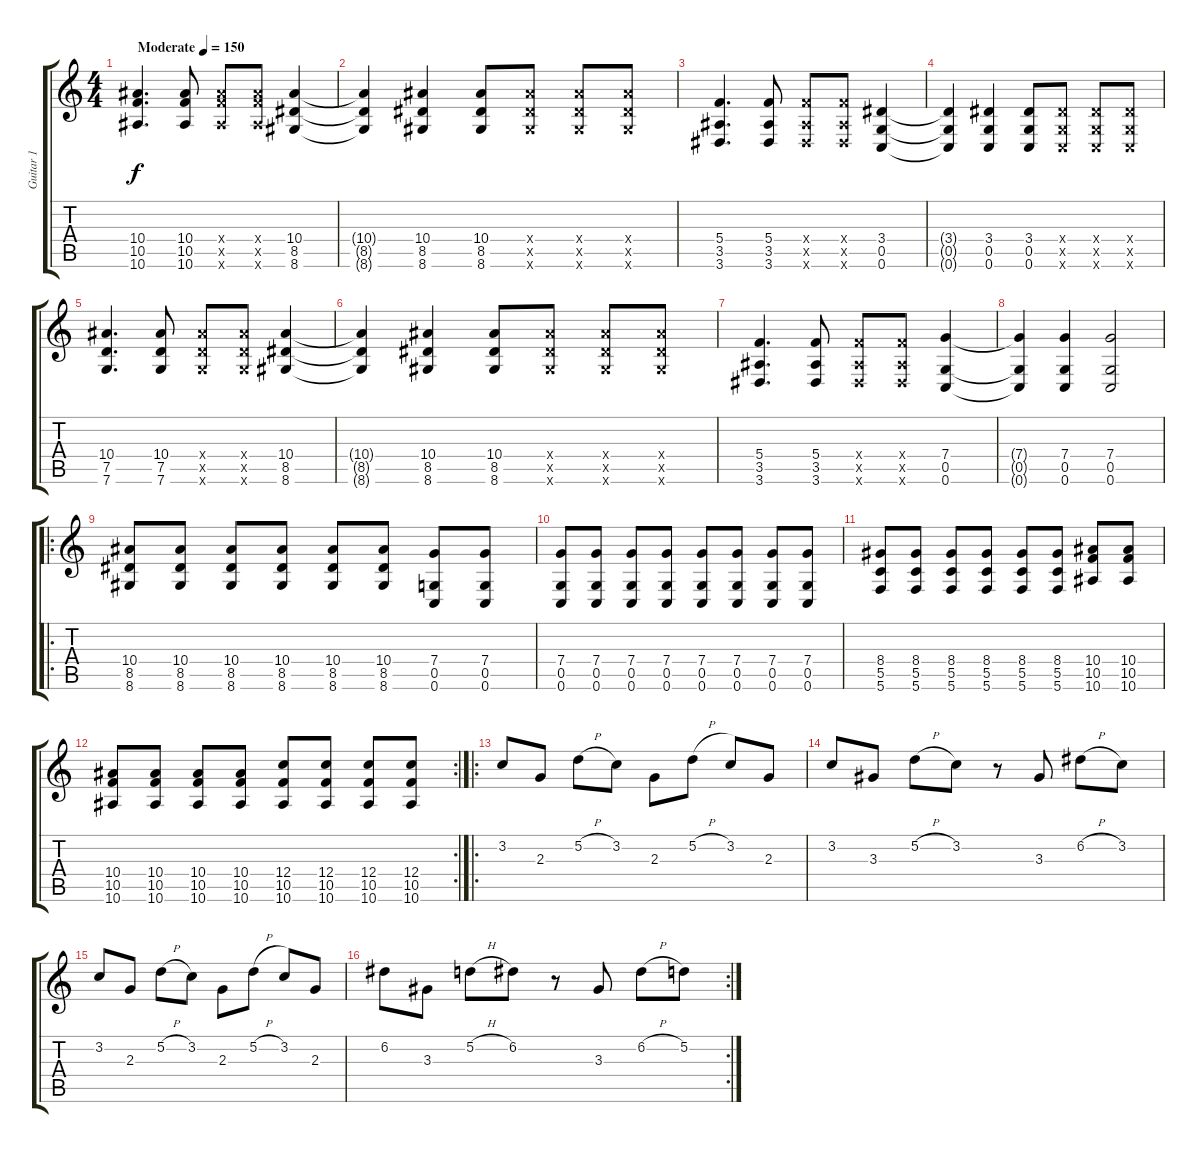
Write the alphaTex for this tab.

\track ("Guitar 1" "Guitar 1") {instrument acousticguitarsteel}
\staff {score tabs}
\tuning (D4 A3 F3 C3 G2 C2) {hide}
\ts (4 4)
\tempo (150 "Moderate")
\clef g2
\ks c
(10.4 10.5 10.6).4{d dy f instrument acousticguitarsteel} (10.4 10.5 10.6).8 (10.4{x} 10.5{x} 10.6{x}).8 (10.4{x} 10.5{x} 10.6{x}).8 (10.4 8.5 8.6).4 |
(10.4{t} 8.5{t} 8.6{t}).4 (10.4 8.5 8.6).4 (10.4 8.5 8.6).8 (10.4{x} 8.5{x} 8.6{x}).8 (10.4{x} 8.5{x} 8.6{x}).8 (10.4{x} 8.5{x} 8.6{x}).8 |
(5.4 3.5 3.6).4{d} (5.4 3.5 3.6).8 (5.4{x} 3.5{x} 3.6{x}).8 (5.4{x} 3.5{x} 3.6{x}).8 (3.4 0.5 0.6).4 |
(3.4{t} 0.5{t} 0.6{t}).4 (3.4 0.5 0.6).4 (3.4 0.5 0.6).8 (3.4{x} 0.5{x} 0.6{x}).8 (3.4{x} 0.5{x} 0.6{x}).8 (3.4{x} 0.5{x} 0.6{x}).8 |
(10.4 7.5 7.6).4{d} (10.4 7.5 7.6).8 (10.4{x} 7.5{x} 7.6{x}).8 (10.4{x} 7.5{x} 7.6{x}).8 (10.4 8.5 8.6).4 |
(10.4{t} 8.5{t} 8.6{t}).4 (10.4 8.5 8.6).4 (10.4 8.5 8.6).8 (10.4{x} 8.5{x} 8.6{x}).8 (10.4{x} 8.5{x} 8.6{x}).8 (10.4{x} 8.5{x} 8.6{x}).8 |
(5.4 3.5 3.6).4{d} (5.4 3.5 3.6).8 (5.4{x} 3.5{x} 3.6{x}).8 (5.4{x} 3.5{x} 3.6{x}).8 (7.4 0.5 0.6).4 |
(7.4{t} 0.5{t} 0.6{t}).4 (7.4 0.5 0.6).4 (7.4 0.5 0.6).2 |
\ro
(10.4 8.5 8.6).8{instrument distortionguitar} (10.4 8.5 8.6).8 (10.4 8.5 8.6).8 (10.4 8.5 8.6).8 (10.4 8.5 8.6).8 (10.4 8.5 8.6).8 (7.4 0.5 0.6).8 (7.4 0.5 0.6).8 |
(7.4 0.5 0.6).8 (7.4 0.5 0.6).8 (7.4 0.5 0.6).8 (7.4 0.5 0.6).8 (7.4 0.5 0.6).8 (7.4 0.5 0.6).8 (7.4 0.5 0.6).8 (7.4 0.5 0.6).8 |
(8.4 5.5 5.6).8 (8.4 5.5 5.6).8 (8.4 5.5 5.6).8 (8.4 5.5 5.6).8 (8.4 5.5 5.6).8 (8.4 5.5 5.6).8 (10.4 10.5 10.6).8 (10.4 10.5 10.6).8 |
\rc 2
(10.4 10.5 10.6).8 (10.4 10.5 10.6).8 (10.4 10.5 10.6).8 (10.4 10.5 10.6).8 (12.4 10.5 10.6).8 (12.4 10.5 10.6).8 (12.4 10.5 10.6).8 (12.4 10.5 10.6).8 |
\ro
3.2.8 2.3.8 5.2{h}.8 3.2.8 2.3.8 5.2{h}.8 3.2.8 2.3.8 |
3.2.8 3.3.8 5.2{h}.8 3.2.8 r.8 3.3.8 6.2{h}.8 3.2.8 |
3.2.8 2.3.8 5.2{h}.8 3.2.8 2.3.8 5.2{h}.8 3.2.8 2.3.8 |
\rc 2
6.2.8 3.3.8 5.2{h}.8 6.2.8 r.8 3.3.8 6.2{h}.8 5.2.8
